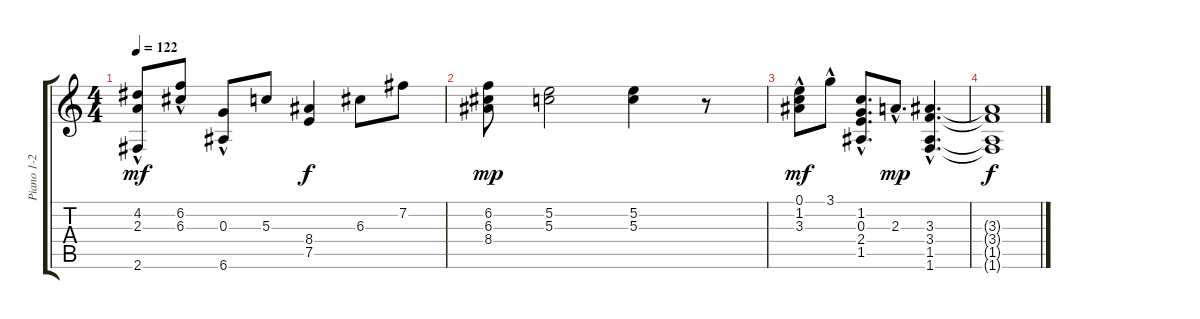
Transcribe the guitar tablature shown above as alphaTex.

\track ("Piano 1-2" "Piano 1-2") {instrument acousticguitarnylon}
\staff {score tabs}
\tuning (E4 B3 G3 D3 A2 E2) {hide}
\ts (4 4)
\tempo 122
\clef g2
\ks c
(4.2{hac} 2.3{hac} 2.6{hac}).8{dy mf} (6.2{hac} 6.3{hac}).8 (0.3{hac} 6.6{hac}).8 5.3.8 (8.4 7.5).4{dy f} 6.3.8 7.2.8 |
(6.2 6.3 8.4).8{dy mp} (5.2 5.3).2 (5.2 5.3).4 r.8 |
(0.1{hac} 1.2{hac} 3.3{hac}).8{dy mf} 3.1{hac}.8 (1.2{hac} 0.3{hac} 2.4{hac} 1.5{hac}).8{d} 2.3{hac}.8{d dy mp} (3.3{hac} 3.4{hac} 1.5{hac} 1.6{hac}).4{d} |
(3.3{t} 3.4{t} 1.5{t} 1.6{t}).1{dy f}
